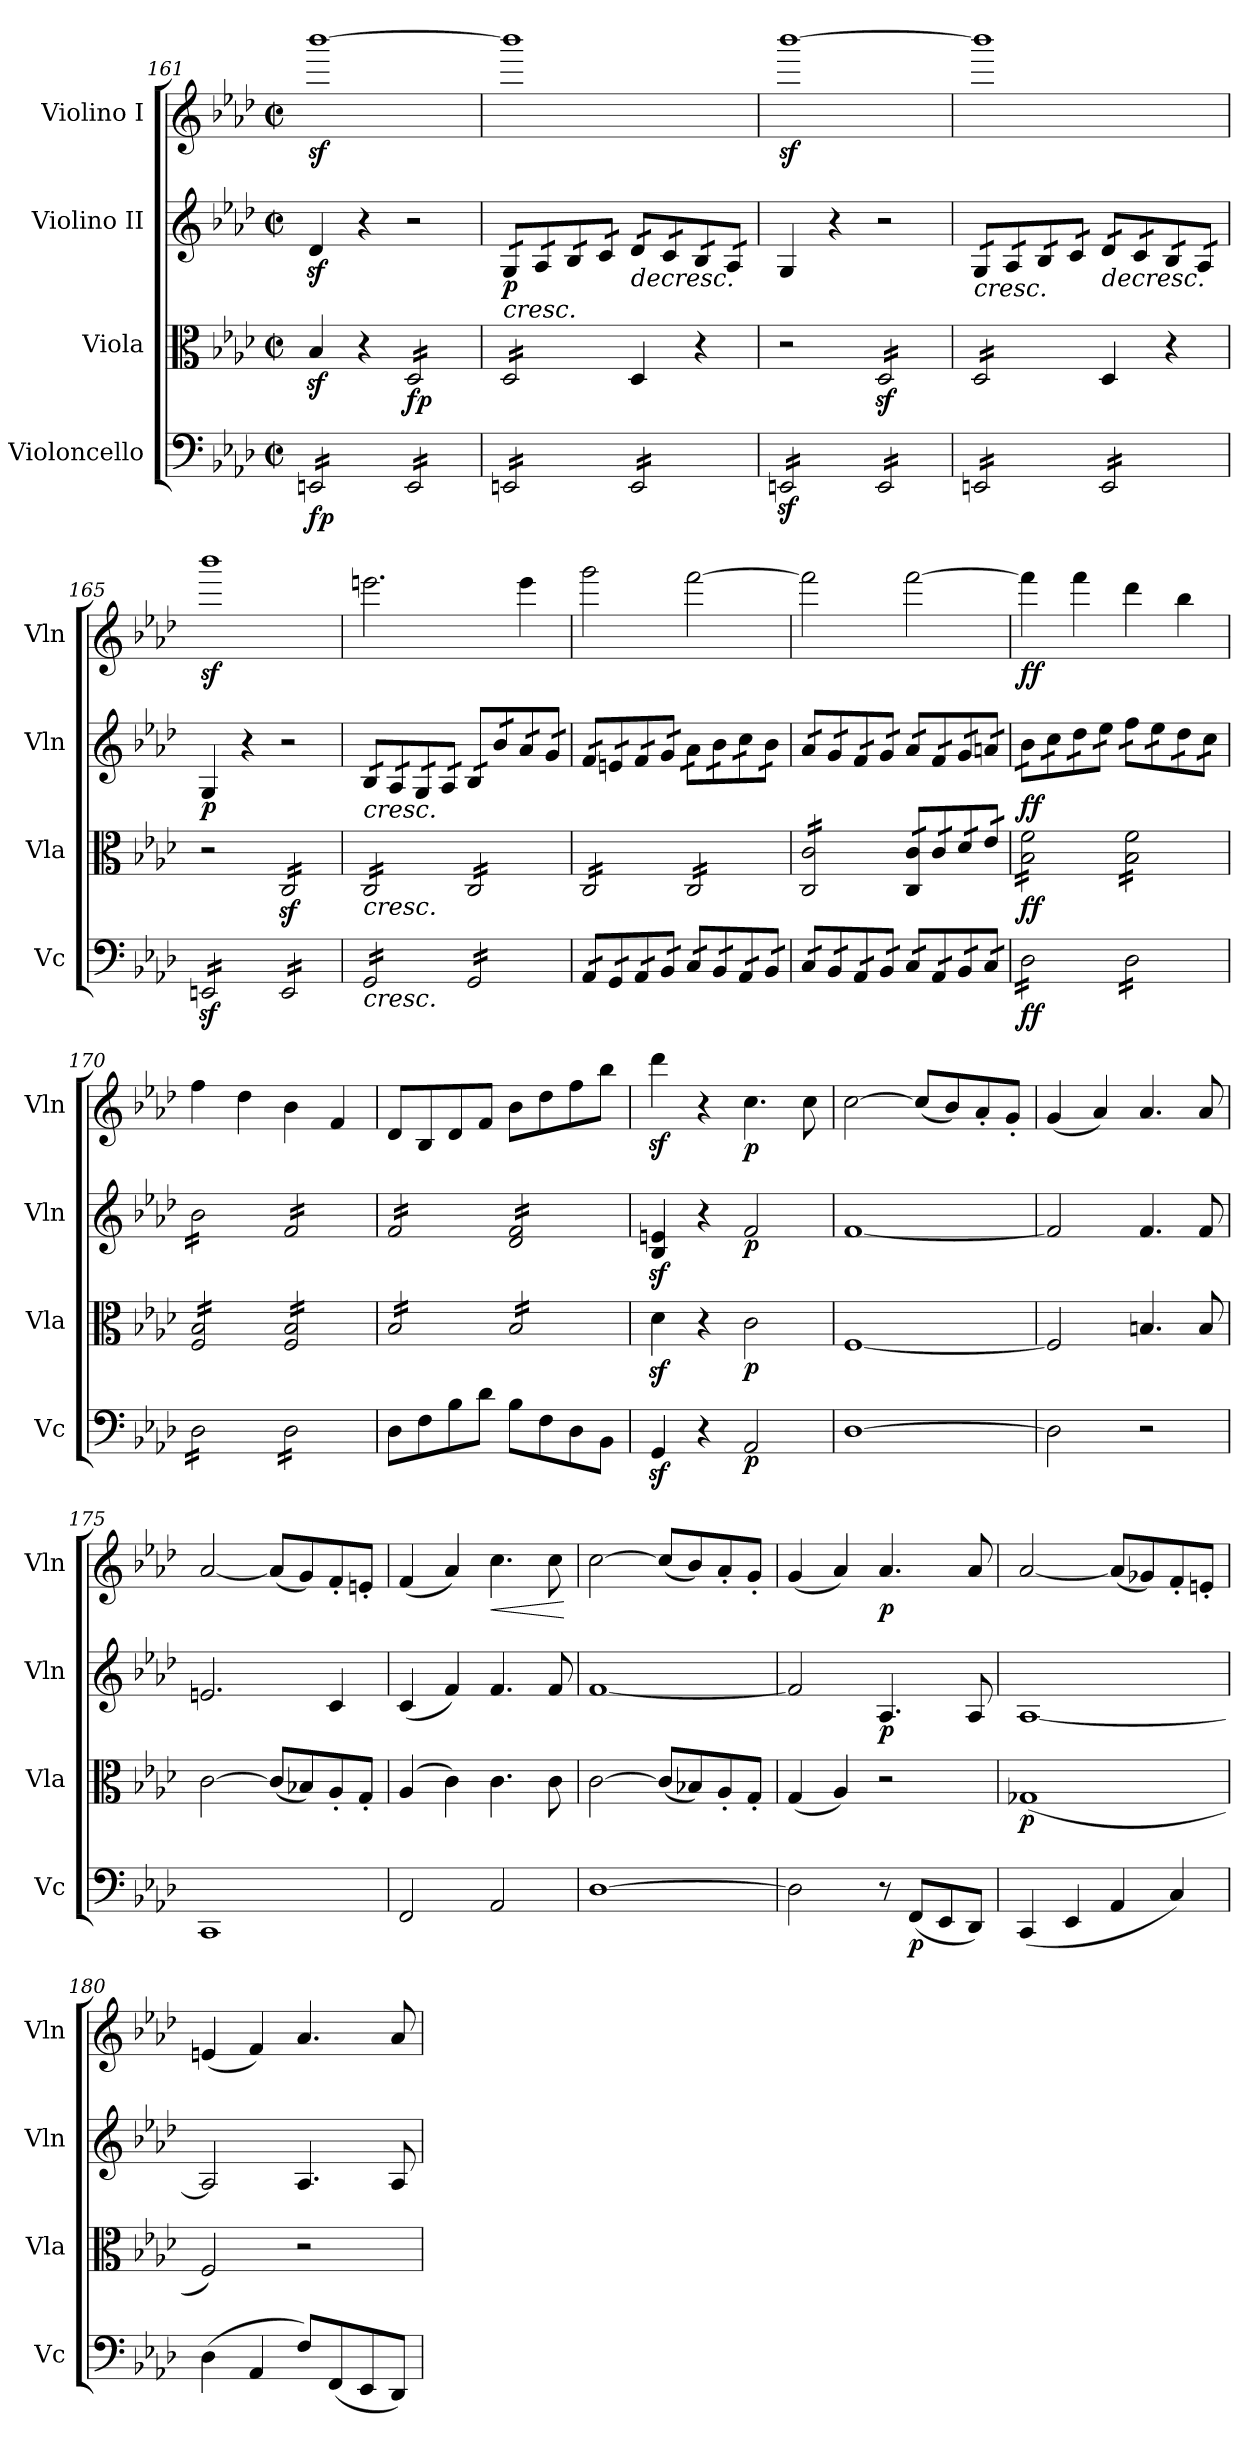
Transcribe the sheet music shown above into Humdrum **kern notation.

**kern	**dynam	**kern	**dynam	**kern	**dynam	**kern	**dynam
*part4	*part4	*part3	*part3	*part2	*part2	*part1	*part1
*staff4	*staff4	*staff3	*staff3	*staff2	*staff2	*staff1	*staff1
*I"Violoncello	*	*I"Viola	*	*I"Violino II	*	*I"Violino I	*
*I'Vc	*	*I'Vla	*	*I'Vln	*	*I'Vln	*
*clefF4	*	*clefC3	*	*clefG2	*	*clefG2	*
*k[b-e-a-d-]	*	*k[b-e-a-d-]	*	*k[b-e-a-d-]	*	*k[b-e-a-d-]	*
*M2/2	*	*M2/2	*	*M2/2	*	*M2/2	*
*met(c|)	*	*met(c|)	*	*met(c|)	*	*met(c|)	*
=161	=161	=161	=161	=161	=161	=161	=161
!	!LO:DY:b	!	!	!	!	!	!
*tremolo	*	*	*	*	*	*	*
16EEn/LL	fp	4B-z</	.	4d-z</	.	[1bbb-z<	.
16EEn/	.	.	.	.	.	.	.
16EEn/	.	.	.	.	.	.	.
16EEn/	.	.	.	.	.	.	.
16EEn/	.	4r	.	4r	.	.	.
16EEn/	.	.	.	.	.	.	.
16EEn/	.	.	.	.	.	.	.
16EEn/JJ	.	.	.	.	.	.	.
!	!	!	!LO:DY:b	!	!	!	!
*	*	*tremolo	*	*	*	*	*
16EE/LL	.	16D-/LL	fp	2r	.	.	.
16EE/	.	16D-/	.	.	.	.	.
16EE/	.	16D-/	.	.	.	.	.
16EE/	.	16D-/	.	.	.	.	.
16EE/	.	16D-/	.	.	.	.	.
16EE/	.	16D-/	.	.	.	.	.
16EE/	.	16D-/	.	.	.	.	.
16EE/JJ	.	16D-/JJ	.	.	.	.	.
=162	=162	=162	=162	=162	=162	=162	=162
!	!	!	!	!	!LO:HP:b	!	!
!	!	!	!	!	!LO:DY:n=1:b	!	!
*	*	*	*	*tremolo	*	*	*
16EEn/LL	.	16D-/LL	.	16G/LL	< p	1bbb-]	.
16EEn/	.	16D-/	.	16G/	.	.	.
16EEn/	.	16D-/	.	16A-/	.	.	.
16EEn/	.	16D-/	.	16A-/	.	.	.
16EEn/	.	16D-/	.	16B-/	.	.	.
16EEn/	.	16D-/	.	16B-/	.	.	.
16EEn/	.	16D-/	.	16c/	.	.	.
16EEn/JJ	.	16D-/JJ	.	16c/JJ	.	.	.
*	*	*Xtremolo	*	*	*	*	*
!	!	!	!	!	!LO:HP:b	!	!
16EE/LL	.	4D-/	.	16d-/LL	>	.	.
16EE/	.	.	.	16d-/	.	.	.
16EE/	.	.	.	16c/	.	.	.
16EE/	.	.	.	16c/	.	.	.
16EE/	.	4r	.	16B-/	.	.	.
16EE/	.	.	.	16B-/	.	.	.
16EE/	.	.	.	16A-/	.	.	.
16EE/JJ	.	.	.	16A-/JJ	.	.	.
*	*	*	*	*Xtremolo	*	*	*
.	.	.	.	.	[	.	.
=163	=163	=163	=163	=163	=163	=163	=163
16EEnz</LL	.	2r	.	4G/	.	[1bbb-z<	.
16EEnz</	.	.	.	.	.	.	.
16EEnz</	.	.	.	.	.	.	.
16EEnz</	.	.	.	.	.	.	.
16EEnz</	.	.	.	4r	.	.	.
16EEnz</	.	.	.	.	.	.	.
16EEnz</	.	.	.	.	.	.	.
16EEnz</JJ	.	.	.	.	.	.	.
*	*	*tremolo	*	*	*	*	*
16EE/LL	.	16D-z</LL	.	2r	.	.	.
16EE/	.	16D-z</	.	.	.	.	.
16EE/	.	16D-z</	.	.	.	.	.
16EE/	.	16D-z</	.	.	.	.	.
16EE/	.	16D-z</	.	.	.	.	.
16EE/	.	16D-z</	.	.	.	.	.
16EE/	.	16D-z</	.	.	.	.	.
16EE/JJ	.	16D-z</JJ	.	.	.	.	.
=164	=164	=164	=164	=164	=164	=164	=164
!	!	!	!	!	!LO:HP:b	!	!
*	*	*	*	*tremolo	*	*	*
16EEn/LL	.	16D-/LL	.	16G/LL	<	1bbb-]	.
16EEn/	.	16D-/	.	16G/	.	.	.
16EEn/	.	16D-/	.	16A-/	.	.	.
16EEn/	.	16D-/	.	16A-/	.	.	.
16EEn/	.	16D-/	.	16B-/	.	.	.
16EEn/	.	16D-/	.	16B-/	.	.	.
16EEn/	.	16D-/	.	16c/	.	.	.
16EEn/JJ	.	16D-/JJ	.	16c/JJ	.	.	.
*	*	*Xtremolo	*	*	*	*	*
!	!	!	!	!	!LO:HP:n=1:b	!	!
16EE/LL	.	4D-/	.	16d-/LL	] >	.	.
16EE/	.	.	.	16d-/	.	.	.
16EE/	.	.	.	16c/	.	.	.
16EE/	.	.	.	16c/	.	.	.
16EE/	.	4r	.	16B-/	.	.	.
16EE/	.	.	.	16B-/	.	.	.
16EE/	.	.	.	16A-/	.	.	.
16EE/JJ	.	.	.	16A-/JJ	.	.	.
*	*	*	*	*Xtremolo	*	*	*
.	.	.	.	.	[	.	.
=165	=165	=165	=165	=165	=165	=165	=165
!	!	!	!	!	!LO:DY:b	!	!
16EEnz</LL	.	2r	.	4G/	p	1bbb-z<	.
16EEnz</	.	.	.	.	.	.	.
16EEnz</	.	.	.	.	.	.	.
16EEnz</	.	.	.	.	.	.	.
16EEnz</	.	.	.	4r	.	.	.
16EEnz</	.	.	.	.	.	.	.
16EEnz</	.	.	.	.	.	.	.
16EEnz</JJ	.	.	.	.	.	.	.
*	*	*tremolo	*	*	*	*	*
16EE/LL	.	16Cz</LL	.	2r	.	.	.
16EE/	.	16Cz</	.	.	.	.	.
16EE/	.	16Cz</	.	.	.	.	.
16EE/	.	16Cz</	.	.	.	.	.
16EE/	.	16Cz</	.	.	.	.	.
16EE/	.	16Cz</	.	.	.	.	.
16EE/	.	16Cz</	.	.	.	.	.
16EE/JJ	.	16Cz</JJ	.	.	.	.	.
=166	=166	=166	=166	=166	=166	=166	=166
!	!LO:HP:b	!	!LO:HP:b	!	!LO:HP:b	!	!
*	*	*	*	*tremolo	*	*	*
16GG/LL	<	16C/LL	<	16B-/LL	<	2.eeen\	.
16GG/	.	16C/	.	16B-/	.	.	.
16GG/	.	16C/	.	16A-/	.	.	.
16GG/	.	16C/	.	16A-/	.	.	.
16GG/	.	16C/	.	16G/	.	.	.
16GG/	.	16C/	.	16G/	.	.	.
16GG/	.	16C/	.	16A-/	.	.	.
16GG/JJ	.	16C/JJ	.	16A-/JJ	.	.	.
16GG/LL	.	16C/LL	.	16B-/LL	.	.	.
16GG/	.	16C/	.	16B-/	.	.	.
16GG/	.	16C/	.	16b-/	.	.	.
16GG/	.	16C/	.	16b-/	.	.	.
16GG/	.	16C/	.	16a-/	.	4eee\	.
16GG/	.	16C/	.	16a-/	.	.	.
16GG/	.	16C/	.	16g/	.	.	.
16GG/JJ	.	16C/JJ	.	16g/JJ	.	.	.
!!LO:LB:g=z
=167	=167	=167	=167	=167	=167	=167	=167
16AA-/LL	.	16C/LL	.	16f/LL	.	2ggg\	.
16AA-/	.	16C/	.	16f/	.	.	.
16GG/	.	16C/	.	16en/	.	.	.
16GG/	.	16C/	.	16en/	.	.	.
16AA-/	.	16C/	.	16f/	.	.	.
16AA-/	.	16C/	.	16f/	.	.	.
16BB-/	.	16C/	.	16g/	.	.	.
16BB-/JJ	.	16C/JJ	.	16g/JJ	.	.	.
16C/LL	.	16C/LL	.	16a-\LL	.	[2fff\	.
16C/	.	16C/	.	16a-\	.	.	.
16BB-/	.	16C/	.	16b-\	.	.	.
16BB-/	.	16C/	.	16b-\	.	.	.
16AA-/	.	16C/	.	16cc\	.	.	.
16AA-/	.	16C/	.	16cc\	.	.	.
16BB-/	.	16C/	.	16b-\	.	.	.
16BB-/JJ	.	16C/JJ	.	16b-\JJ	.	.	.
=168	=168	=168	=168	=168	=168	=168	=168
16C/LL	.	16C/ 16c/LL	.	16a-/LL	.	2fff\]	.
16C/	.	16C/ 16c/	.	16a-/	.	.	.
16BB-/	.	16C/ 16c/	.	16g/	.	.	.
16BB-/	.	16C/ 16c/	.	16g/	.	.	.
16AA-/	.	16C/ 16c/	.	16f/	.	.	.
16AA-/	.	16C/ 16c/	.	16f/	.	.	.
16BB-/	.	16C/ 16c/	.	16g/	.	.	.
16BB-/JJ	.	16C/ 16c/JJ	.	16g/JJ	.	.	.
16C/LL	.	16C/ 16c/LL	.	16a-/LL	.	[2fff\	.
16C/	.	16C/ 16c/	.	16a-/	.	.	.
16AA-/	.	16c/	.	16f/	.	.	.
16AA-/	.	16c/	.	16f/	.	.	.
16BB-/	.	16d-/	.	16g/	.	.	.
16BB-/	.	16d-/	.	16g/	.	.	.
16C/	.	16e-/	.	16an/	.	.	.
16C/JJ	.	16e-/JJ	.	16an/JJ	.	.	.
.	.	.	.	.	]	.	.
=169	=169	=169	=169	=169	=169	=169	=169
!	!LO:DY:b	!	!LO:DY:b	!	!LO:DY:b	!	!LO:DY:b
16D-\LL	ff	16B-\ 16f\LL	ff	16b-\LL	ff	4fff\]	ff
16D-\	.	16B-\ 16f\	.	16b-\	.	.	.
16D-\	.	16B-\ 16f\	.	16cc\	.	.	.
16D-\	.	16B-\ 16f\	.	16cc\	.	.	.
16D-\	.	16B-\ 16f\	.	16dd-\	.	4fff\	.
16D-\	.	16B-\ 16f\	.	16dd-\	.	.	.
16D-\	.	16B-\ 16f\	.	16ee-\	.	.	.
16D-\JJ	.	16B-\ 16f\JJ	.	16ee-\JJ	.	.	.
16D-\LL	.	16B-\ 16f\LL	.	16ff\LL	.	4ddd-\	.
16D-\	.	16B-\ 16f\	.	16ff\	.	.	.
16D-\	.	16B-\ 16f\	.	16ee-\	.	.	.
16D-\	.	16B-\ 16f\	.	16ee-\	.	.	.
16D-\	.	16B-\ 16f\	.	16dd-\	.	4bb-\	.
16D-\	.	16B-\ 16f\	.	16dd-\	.	.	.
16D-\	.	16B-\ 16f\	.	16cc\	.	.	.
16D-\JJ	.	16B-\ 16f\JJ	.	16cc\JJ	.	.	.
=170	=170	=170	=170	=170	=170	=170	=170
16D-\LL	.	16F/ 16B-/LL	.	16b-\LL	.	4ff\	.
16D-\	.	16F/ 16B-/	.	16b-\	.	.	.
16D-\	.	16F/ 16B-/	.	16b-\	.	.	.
16D-\	.	16F/ 16B-/	.	16b-\	.	.	.
16D-\	.	16F/ 16B-/	.	16b-\	.	4dd-\	.
16D-\	.	16F/ 16B-/	.	16b-\	.	.	.
16D-\	.	16F/ 16B-/	.	16b-\	.	.	.
16D-\JJ	.	16F/ 16B-/JJ	.	16b-\JJ	.	.	.
16D-\LL	.	16F/ 16B-/LL	.	16f/LL	.	4b-\	.
16D-\	.	16F/ 16B-/	.	16f/	.	.	.
16D-\	.	16F/ 16B-/	.	16f/	.	.	.
16D-\	.	16F/ 16B-/	.	16f/	.	.	.
16D-\	.	16F/ 16B-/	.	16f/	.	4f/	.
16D-\	.	16F/ 16B-/	.	16f/	.	.	.
16D-\	.	16F/ 16B-/	.	16f/	.	.	.
16D-\JJ	.	16F/ 16B-/JJ	.	16f/JJ	.	.	.
*Xtremolo	*	*	*	*	*	*	*
=171	=171	=171	=171	=171	=171	=171	=171
8D-\L	.	16B-/LL	.	16f/LL	.	8d-/L	.
.	.	16B-/	.	16f/	.	.	.
8F\	.	16B-/	.	16f/	.	8B-/	.
.	.	16B-/	.	16f/	.	.	.
8B-\	.	16B-/	.	16f/	.	8d-/	.
.	.	16B-/	.	16f/	.	.	.
8d-\J	.	16B-/	.	16f/	.	8f/J	.
.	.	16B-/JJ	.	16f/JJ	.	.	.
8B-\L	.	16B-/LL	.	16d-/ 16f/LL	.	8b-\L	.
.	.	16B-/	.	16d-/ 16f/	.	.	.
8F\	.	16B-/	.	16d-/ 16f/	.	8dd-\	.
.	.	16B-/	.	16d-/ 16f/	.	.	.
8D-\	.	16B-/	.	16d-/ 16f/	.	8ff\	.
.	.	16B-/	.	16d-/ 16f/	.	.	.
8BB-\J	.	16B-/	.	16d-/ 16f/	.	8bb-\J	.
.	.	16B-/JJ	.	16d-/ 16f/JJ	.	.	.
*	*	*	*	*Xtremolo	*	*	*
*	*	*Xtremolo	*	*	*	*	*
=172	=172	=172	=172	=172	=172	=172	=172
4GGz</	.	4d-z<\	.	4B-/z< 4en/z<	.	4ddd-z<\	.
4r	.	4r	.	4r	.	4r	.
!	!LO:DY:b	!	!LO:DY:b	!	!LO:DY:b	!	!LO:DY:b
2AA-/	p	2c\	p	2f/	p	4.cc\	p
.	.	.	.	.	.	8cc\	.
=173	=173	=173	=173	=173	=173	=173	=173
[1D-	.	[1F	.	[1f	.	[2cc\	.
.	.	.	.	.	.	(8cc/L]	.
.	.	.	.	.	.	8b-/)	.
.	.	.	.	.	.	8a-'/	.
.	.	.	.	.	.	8g'/J	.
=174	=174	=174	=174	=174	=174	=174	=174
2D-\]	.	2F/]	.	2f/]	.	(4g/	.
.	.	.	.	.	.	4a-/)	.
2r	.	4.Bn/	.	4.f/	.	4.a-/	.
.	.	8B/	.	8f/	.	8a-/	.
!!LO:PB:g=z
=175	=175	=175	=175	=175	=175	=175	=175
1CC	.	[2c\	.	2.en/	.	[2a-/	.
.	.	(8c/L]	.	.	.	(8a-/L]	.
.	.	8B-X/)	.	.	.	8g/)	.
.	.	8A-'/	.	4c/	.	8f'/	.
.	.	8G'/J	.	.	.	8en'/J	.
=176	=176	=176	=176	=176	=176	=176	=176
2FF/	.	(4A-/	.	(4c/	.	(4f/	.
.	.	4c\)	.	4f/)	.	4a-/)	.
!	!	!	!	!	!	!	!LO:HP:b
2AA-/	.	4.c\	.	4.f/	.	4.cc\	<
.	.	8c\	.	8f/	.	8cc\	.
.	[	.	[	.	[	.	[
=177	=177	=177	=177	=177	=177	=177	=177
[1D-	.	[2c\	.	[1f	.	[2cc\	.
.	.	(8c/L]	.	.	.	(8cc/L]	.
.	.	8B-X/)	.	.	.	8b-/)	.
.	.	8A-'/	.	.	.	8a-'/	.
.	.	8G'/J	.	.	.	8g'/J	.
=178	=178	=178	=178	=178	=178	=178	=178
2D-\]	.	(4G/	.	2f/]	.	(4g/	.
.	.	4A-/)	.	.	.	4a-/)	.
!	!	!	!	!	!LO:DY:b	!	!LO:DY:b
8r	.	2r	.	4.A-/	p	4.a-/	p
!	!LO:DY:b	!	!	!	!	!	!
(8FF/L	p	.	.	.	.	.	.
8EE-/	.	.	.	.	.	.	.
8DD-/J)	.	.	.	8A-/	.	8a-/	.
=179	=179	=179	=179	=179	=179	=179	=179
!	!	!	!LO:DY:b	!	!	!	!
(4CC/	.	(1G-X	p	[1A-	.	[2a-/	.
4EE-/	.	.	.	.	.	.	.
4AA-/	.	.	.	.	.	(8a-/L]	.
.	.	.	.	.	.	8g-X/)	.
4C/)	.	.	.	.	.	8f'/	.
.	.	.	.	.	.	8en'/J	.
=180	=180	=180	=180	=180	=180	=180	=180
(4D-\	.	2F/)	.	2A-/]	.	(4en/	.
4AA-/	.	.	.	.	.	4f/)	.
8F/L)	.	2r	.	4.A-/	.	4.a-/	.
(8FF/	.	.	.	.	.	.	.
8EE-/	.	.	.	.	.	.	.
8DD-/J)	.	.	.	8A-/	.	8a-/	.
=	=	=	=	=	=	=	=
*-	*-	*-	*-	*-	*-	*-	*-
